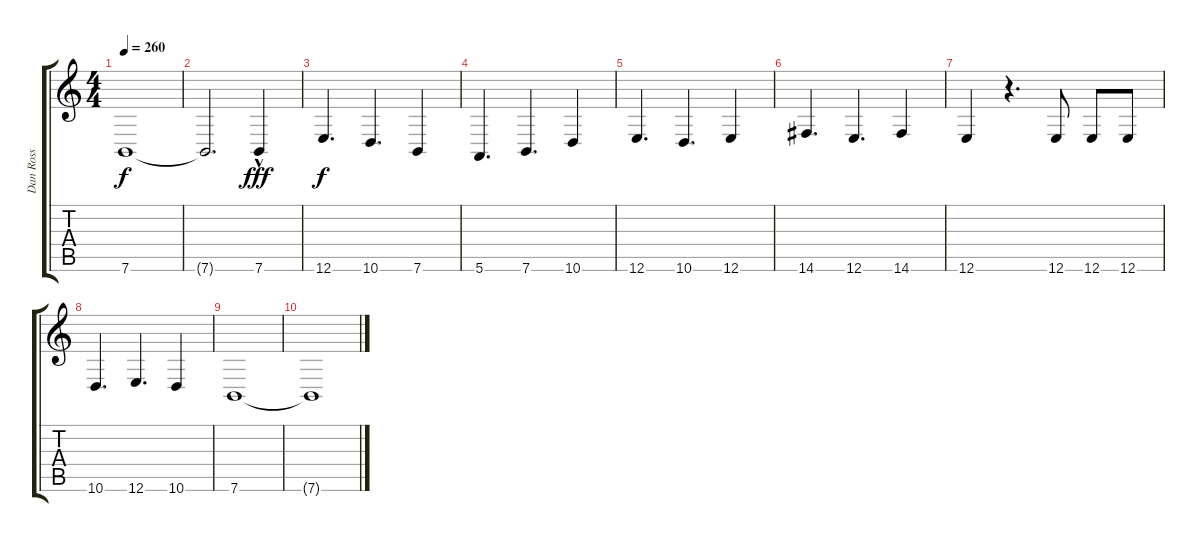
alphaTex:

\track ("Dan Ross           - Bari Sax" "Dan Ross  ") {instrument baritonesax}
\staff {score tabs}
\tuning (E4 B3 G3 D3 A2 E2) {hide}
\ts (4 4)
\tempo 260
\clef g2
\ks c
7.6.1{dy f} |
7.6{t}.2{d} 7.6{hac}.4{dy fff} |
12.6.4{d dy f} 10.6.4{d} 7.6.4 |
5.6.4{d} 7.6.4{d} 10.6.4 |
12.6.4{d} 10.6.4{d} 12.6.4 |
14.6.4{d} 12.6.4{d} 14.6.4 |
12.6.4 r.4{d} 12.6.8 12.6.8 12.6.8 |
10.6.4{d} 12.6.4{d} 10.6.4 |
7.6.1 |
7.6{t}.1
